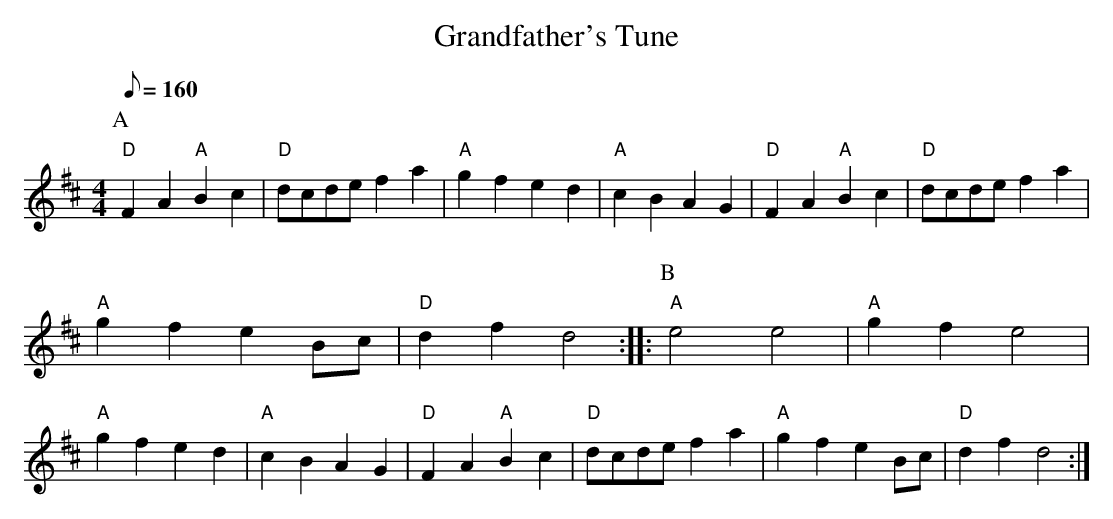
X:1
T:Grandfather's Tune
M:4/4
Q:160
K:D
P:A
"D" F2A2 "A" B2c2| "D" dcde f2 a2| "A" g2f2e2d2| "A" c2B2A2G2|\
"D" F2A2 "A" B2c2| "D" dcde f2 a2|
"A" g2f2e2 Bc|"D" d2f2 d4 :| |:\
P:B
"A" e4 e4  | "A" g2f2 e4 |
"A" g2f2e2d2 | "A" c2B2A2G2|\
"D" F2A2 "A" B2c2| "D" dcde f2 a2| "A" g2f2e2 Bc| "D" d2f2 d4:|
